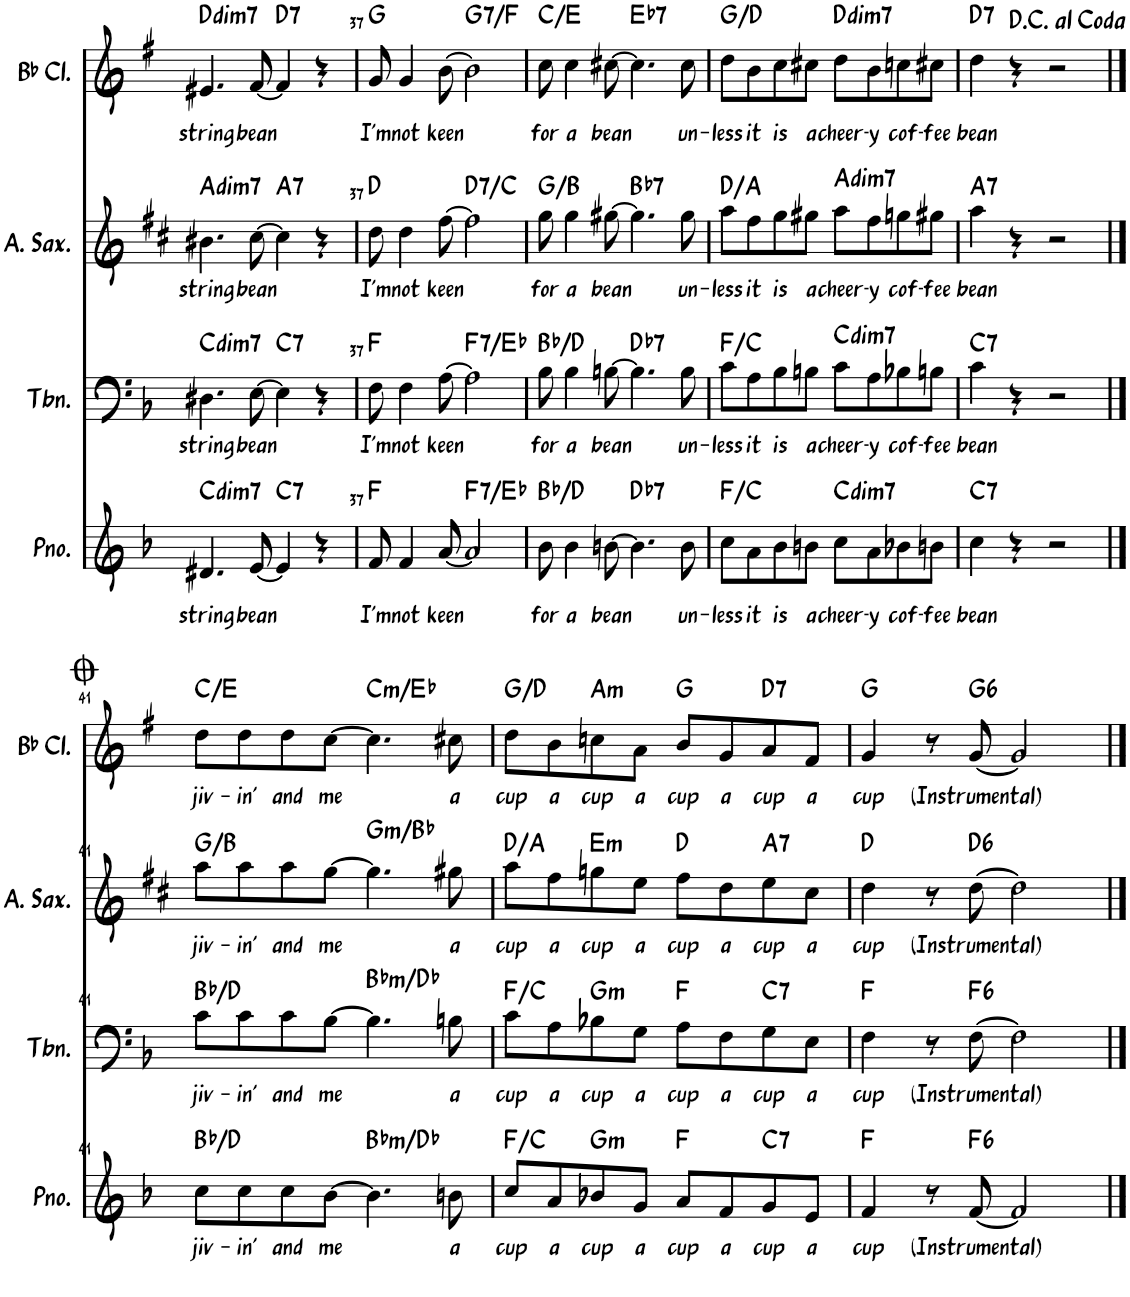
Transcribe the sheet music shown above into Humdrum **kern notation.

**kern	**text	**harte	**kern	**text	**harte	**kern	**text	**harte	**kern	**text	**harte
*part4	*part4	*part4	*part3	*part3	*part3	*part2	*part2	*part2	*part1	*part1	*part1
*staff4	*staff4	*	*staff3	*staff3	*	*staff2	*staff2	*	*staff1	*staff1	*
*I"钢琴	*	*	*I"长号	*	*	*I"中音萨克斯	*	*	*I"降B调单簧管	*	*
!!LO:PB:g=z
*clefG2	*	*	*clefF4	*	*	*clefG2	*	*	*clefG2	*	*
*	*	*	*	*	*	*Trd5c9	*	*	*Trd1c2	*	*
*k[b-]	*	*	*k[b-]	*	*	*k[f#c#]	*	*	*k[f#]	*	*
*M4/4	*	*	*M4/4	*	*	*M4/4	*	*	*M4/4	*	*
=36	=36	=36	=36	=36	=36	=36	=36	=36	=36	=36	=36
!	!LO:LY:b	!LO:H:kt=dim7	!	!LO:LY:b	!LO:H:kt=dim7	!	!LO:LY:b	!LO:H:kt=dim7	!	!LO:LY:b	!LO:H:kt=dim7
4.d#X/	string	C:dim7	4.D#X\	string	C:dim7	4.b#X\	string	A:dim7	4.e#X/	string	D:dim7
!	!LO:LY:b	!	!	!LO:LY:b	!	!	!LO:LY:b	!	!	!LO:LY:b	!
[8e/	bean	.	[8E\	bean	.	[8cc#\	bean	.	[8f#/	bean	.
!	!	!LO:H:kt=7	!	!	!LO:H:kt=7	!	!	!LO:H:kt=7	!	!	!LO:H:kt=7
4e/]	.	C:7	4E\]	.	C:7	4cc#\]	.	A:7	4f#/]	.	D:7
4r	.	.	4r	.	.	4r	.	.	4r	.	.
=37	=37	=37	=37	=37	=37	=37	=37	=37	=37	=37	=37
!	!LO:LY:b	!	!	!LO:LY:b	!	!	!LO:LY:b	!	!	!LO:LY:b	!
8f/	I'm	F:maj	8F\	I'm	F:maj	8dd\	I'm	D:maj	8g/	I'm	G:maj
!	!LO:LY:b	!	!	!LO:LY:b	!	!	!LO:LY:b	!	!	!LO:LY:b	!
4f/	not	.	4F\	not	.	4dd\	not	.	4g/	not	.
!	!LO:LY:b	!	!	!LO:LY:b	!	!	!LO:LY:b	!	!	!LO:LY:b	!
[8a/	keen	.	[8A\	keen	.	[8ff#\	keen	.	[8b\	keen	.
!	!	!LO:H:kt=7	!	!	!LO:H:kt=7	!	!	!LO:H:kt=7	!	!	!LO:H:kt=7
2a/]	.	F:7/b7	2A\]	.	F:7/b7	2ff#\]	.	D:7/b7	2b\]	.	G:7/b7
=38	=38	=38	=38	=38	=38	=38	=38	=38	=38	=38	=38
!	!LO:LY:b	!	!	!LO:LY:b	!	!	!LO:LY:b	!	!	!LO:LY:b	!
8b-\	for	Bb:maj/3	8B-\	for	Bb:maj/3	8gg\	for	G:maj/3	8cc\	for	C:maj/3
!	!LO:LY:b	!	!	!LO:LY:b	!	!	!LO:LY:b	!	!	!LO:LY:b	!
4b-\	a	.	4B-\	a	.	4gg\	a	.	4cc\	a	.
!	!LO:LY:b	!	!	!LO:LY:b	!	!	!LO:LY:b	!	!	!LO:LY:b	!
[8bn\	bean	.	[8Bn\	bean	.	[8gg#X\	bean	.	[8cc#X\	bean	.
!	!	!LO:H:kt=7	!	!	!LO:H:kt=7	!	!	!LO:H:kt=7	!	!	!LO:H:kt=7
4.b\]	.	Db:7	4.B\]	.	Db:7	4.gg#\]	.	Bb:7	4.cc#\]	.	Eb:7
!	!LO:LY:b	!	!	!LO:LY:b	!	!	!LO:LY:b	!	!	!LO:LY:b	!
8b\	un-	.	8B\	un-	.	8gg#\	un-	.	8cc#\	un-	.
=39	=39	=39	=39	=39	=39	=39	=39	=39	=39	=39	=39
!	!LO:LY:b	!	!	!LO:LY:b	!	!	!LO:LY:b	!	!	!LO:LY:b	!
8cc\L	-less	F:maj/5	8c\L	-less	F:maj/5	8aa\L	-less	D:maj/5	8dd\L	-less	G:maj/5
!	!LO:LY:b	!	!	!LO:LY:b	!	!	!LO:LY:b	!	!	!LO:LY:b	!
8a\	it	.	8A\	it	.	8ff#\	it	.	8b\	it	.
!	!LO:LY:b	!	!	!LO:LY:b	!	!	!LO:LY:b	!	!	!LO:LY:b	!
8b-\	is	.	8B-\	is	.	8gg\	is	.	8cc\	is	.
!	!LO:LY:b	!	!	!LO:LY:b	!	!	!LO:LY:b	!	!	!LO:LY:b	!
8bn\J	a	.	8Bn\J	a	.	8gg#X\J	a	.	8cc#X\J	a	.
!	!LO:LY:b	!LO:H:kt=dim7	!	!LO:LY:b	!LO:H:kt=dim7	!	!LO:LY:b	!LO:H:kt=dim7	!	!LO:LY:b	!LO:H:kt=dim7
8cc\L	cheer-	C:dim7	8c\L	cheer-	C:dim7	8aa\L	cheer-	A:dim7	8dd\L	cheer-	D:dim7
!	!LO:LY:b	!	!	!LO:LY:b	!	!	!LO:LY:b	!	!	!LO:LY:b	!
8a\	-y	.	8A\	-y	.	8ff#\	-y	.	8b\	-y	.
!	!LO:LY:b	!	!	!LO:LY:b	!	!	!LO:LY:b	!	!	!LO:LY:b	!
8b-X\	cof-	.	8B-X\	cof-	.	8ggn\	cof-	.	8ccn\	cof-	.
!	!LO:LY:b	!	!	!LO:LY:b	!	!	!LO:LY:b	!	!	!LO:LY:b	!
8bn\J	-fee	.	8Bn\J	-fee	.	8gg#X\J	-fee	.	8cc#X\J	-fee	.
=40	=40	=40	=40	=40	=40	=40	=40	=40	=40	=40	=40
!	!LO:LY:b	!LO:H:kt=7	!	!LO:LY:b	!LO:H:kt=7	!	!LO:LY:b	!LO:H:kt=7	!	!LO:LY:b	!LO:H:kt=7
4cc\	bean	C:7	4c\	bean	C:7	4aa\	bean	A:7	4dd\	bean	D:7
4r	.	.	4r	.	.	4r	.	.	4r	.	.
2r	.	.	2r	.	.	2r	.	.	2r	.	.
!!LO:LB:g=z
==41	==41	==41	==41	==41	==41	==41	==41	==41	==41	==41	==41
!	!LO:LY:b	!	!	!LO:LY:b	!	!	!LO:LY:b	!	!	!LO:LY:b	!
8cc\L	jiv-	Bb:maj/3	8c\L	jiv-	Bb:maj/3	8aa\L	jiv-	G:maj/3	8dd\L	jiv-	C:maj/3
!	!LO:LY:b	!	!	!LO:LY:b	!	!	!LO:LY:b	!	!	!LO:LY:b	!
8cc\	-in'	.	8c\	-in'	.	8aa\	-in'	.	8dd\	-in'	.
!	!LO:LY:b	!	!	!LO:LY:b	!	!	!LO:LY:b	!	!	!LO:LY:b	!
8cc\	and	.	8c\	and	.	8aa\	and	.	8dd\	and	.
!	!LO:LY:b	!	!	!LO:LY:b	!	!	!LO:LY:b	!	!	!LO:LY:b	!
[8b-\J	me	.	[8B-\J	me	.	[8gg\J	me	.	[8cc\J	me	.
!	!	!LO:H:kt=m	!	!	!LO:H:kt=m	!	!	!LO:H:kt=m	!	!	!LO:H:kt=m
4.b-\]	.	Bb:min/b3	4.B-\]	.	Bb:min/b3	4.gg\]	.	G:min/b3	4.cc\]	.	C:min/b3
!	!LO:LY:b	!	!	!LO:LY:b	!	!	!LO:LY:b	!	!	!LO:LY:b	!
8bn\	a	.	8Bn\	a	.	8gg#X\	a	.	8cc#X\	a	.
=42	=42	=42	=42	=42	=42	=42	=42	=42	=42	=42	=42
!	!LO:LY:b	!	!	!LO:LY:b	!	!	!LO:LY:b	!	!	!LO:LY:b	!
8cc/L	cup	F:maj/5	8c\L	cup	F:maj/5	8aa\L	cup	D:maj/5	8dd\L	cup	G:maj/5
!	!LO:LY:b	!	!	!LO:LY:b	!	!	!LO:LY:b	!	!	!LO:LY:b	!
8a/	a	.	8A\	a	.	8ff#\	a	.	8b\	a	.
!	!LO:LY:b	!LO:H:kt=m	!	!LO:LY:b	!LO:H:kt=m	!	!LO:LY:b	!LO:H:kt=m	!	!LO:LY:b	!LO:H:kt=m
8b-X/	cup	G:min	8B-X\	cup	G:min	8ggn\	cup	E:min	8ccn\	cup	A:min
!	!LO:LY:b	!	!	!LO:LY:b	!	!	!LO:LY:b	!	!	!LO:LY:b	!
8g/J	a	.	8G\J	a	.	8ee\J	a	.	8a\J	a	.
!	!LO:LY:b	!	!	!LO:LY:b	!	!	!LO:LY:b	!	!	!LO:LY:b	!
8a/L	cup	F:maj	8A\L	cup	F:maj	8ff#\L	cup	D:maj	8b/L	cup	G:maj
!	!LO:LY:b	!	!	!LO:LY:b	!	!	!LO:LY:b	!	!	!LO:LY:b	!
8f/	a	.	8F\	a	.	8dd\	a	.	8g/	a	.
!	!LO:LY:b	!LO:H:kt=7	!	!LO:LY:b	!LO:H:kt=7	!	!LO:LY:b	!LO:H:kt=7	!	!LO:LY:b	!LO:H:kt=7
8g/	cup	C:7	8G\	cup	C:7	8ee\	cup	A:7	8a/	cup	D:7
!	!LO:LY:b	!	!	!LO:LY:b	!	!	!LO:LY:b	!	!	!LO:LY:b	!
8e/J	a	.	8E\J	a	.	8cc#\J	a	.	8f#/J	a	.
=43	=43	=43	=43	=43	=43	=43	=43	=43	=43	=43	=43
!	!LO:LY:b	!	!	!LO:LY:b	!	!	!LO:LY:b	!	!	!LO:LY:b	!
4f/	cup	F:maj	4F\	cup	F:maj	4dd\	cup	D:maj	4g/	cup	G:maj
8r	.	.	8r	.	.	8r	.	.	8r	.	.
!	!LO:LY:b	!LO:H:kt=6	!	!LO:LY:b	!LO:H:kt=6	!	!LO:LY:b	!LO:H:kt=6	!	!LO:LY:b	!LO:H:kt=6
[8f/	(Instrumental)	F:maj6	[8F\	(Instrumental)	F:maj6	[8dd\	(Instrumental)	D:maj6	[8g/	(Instrumental)	G:maj6
2f/]	.	.	2F\]	.	.	2dd\]	.	.	2g/]	.	.
==	==	==	==	==	==	==	==	==	==	==	==
*-	*-	*-	*-	*-	*-	*-	*-	*-	*-	*-	*-
